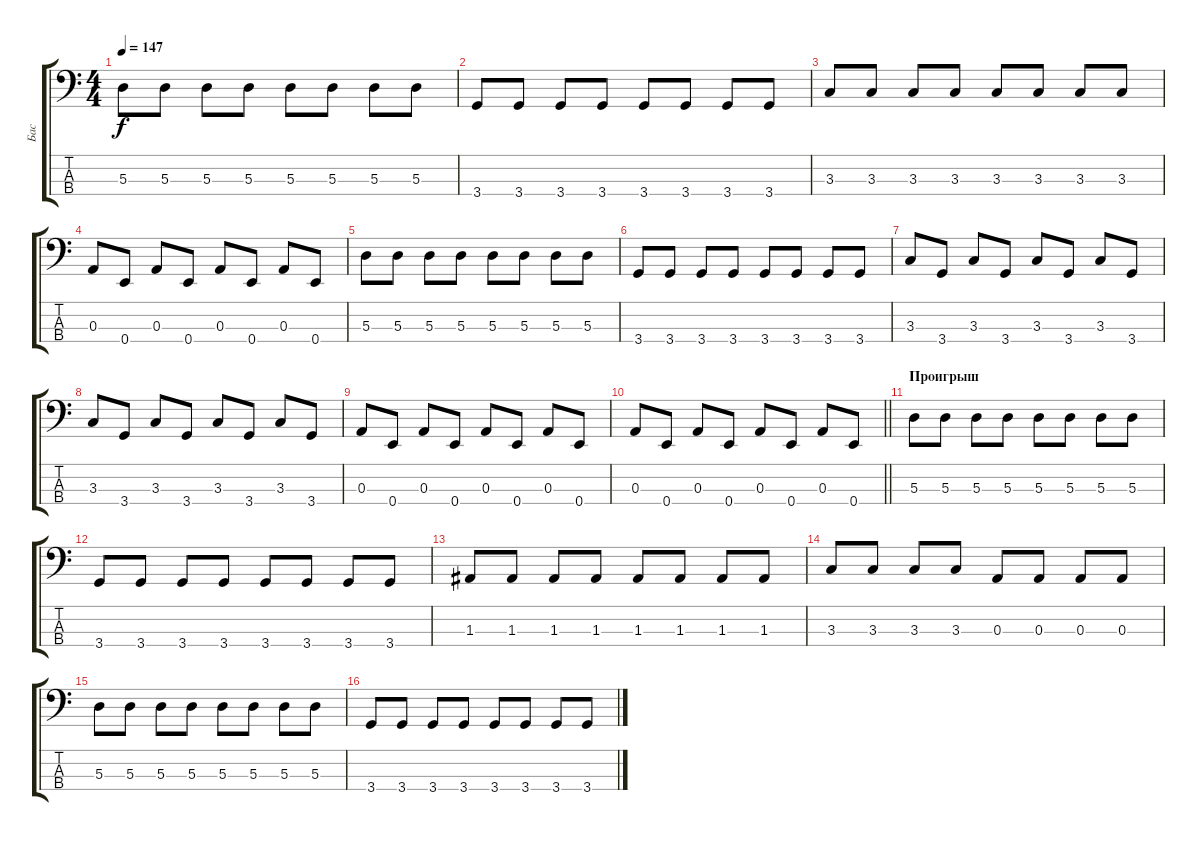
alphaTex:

\track ("Бас" "Бас") {instrument electricbassfinger}
\staff {score tabs}
\tuning (G2 D2 A1 E1) {hide}
\ts (4 4)
\tempo 147
\clef f4
\ks c
5.3.8{dy f} 5.3.8 5.3.8 5.3.8 5.3.8 5.3.8 5.3.8 5.3.8 |
3.4.8 3.4.8 3.4.8 3.4.8 3.4.8 3.4.8 3.4.8 3.4.8 |
3.3.8 3.3.8 3.3.8 3.3.8 3.3.8 3.3.8 3.3.8 3.3.8 |
0.3.8 0.4.8 0.3.8 0.4.8 0.3.8 0.4.8 0.3.8 0.4.8 |
5.3.8 5.3.8 5.3.8 5.3.8 5.3.8 5.3.8 5.3.8 5.3.8 |
3.4.8 3.4.8 3.4.8 3.4.8 3.4.8 3.4.8 3.4.8 3.4.8 |
3.3.8 3.4.8 3.3.8 3.4.8 3.3.8 3.4.8 3.3.8 3.4.8 |
3.3.8 3.4.8 3.3.8 3.4.8 3.3.8 3.4.8 3.3.8 3.4.8 |
0.3.8 0.4.8 0.3.8 0.4.8 0.3.8 0.4.8 0.3.8 0.4.8 |
\barLineRight lightlight
0.3.8 0.4.8 0.3.8 0.4.8 0.3.8 0.4.8 0.3.8 0.4.8 |
\section ("" "Проигрыш")
5.3.8 5.3.8 5.3.8 5.3.8 5.3.8 5.3.8 5.3.8 5.3.8 |
3.4.8 3.4.8 3.4.8 3.4.8 3.4.8 3.4.8 3.4.8 3.4.8 |
1.3.8 1.3.8 1.3.8 1.3.8 1.3.8 1.3.8 1.3.8 1.3.8 |
3.3.8 3.3.8 3.3.8 3.3.8 0.3.8 0.3.8 0.3.8 0.3.8 |
5.3.8 5.3.8 5.3.8 5.3.8 5.3.8 5.3.8 5.3.8 5.3.8 |
3.4.8 3.4.8 3.4.8 3.4.8 3.4.8 3.4.8 3.4.8 3.4.8
